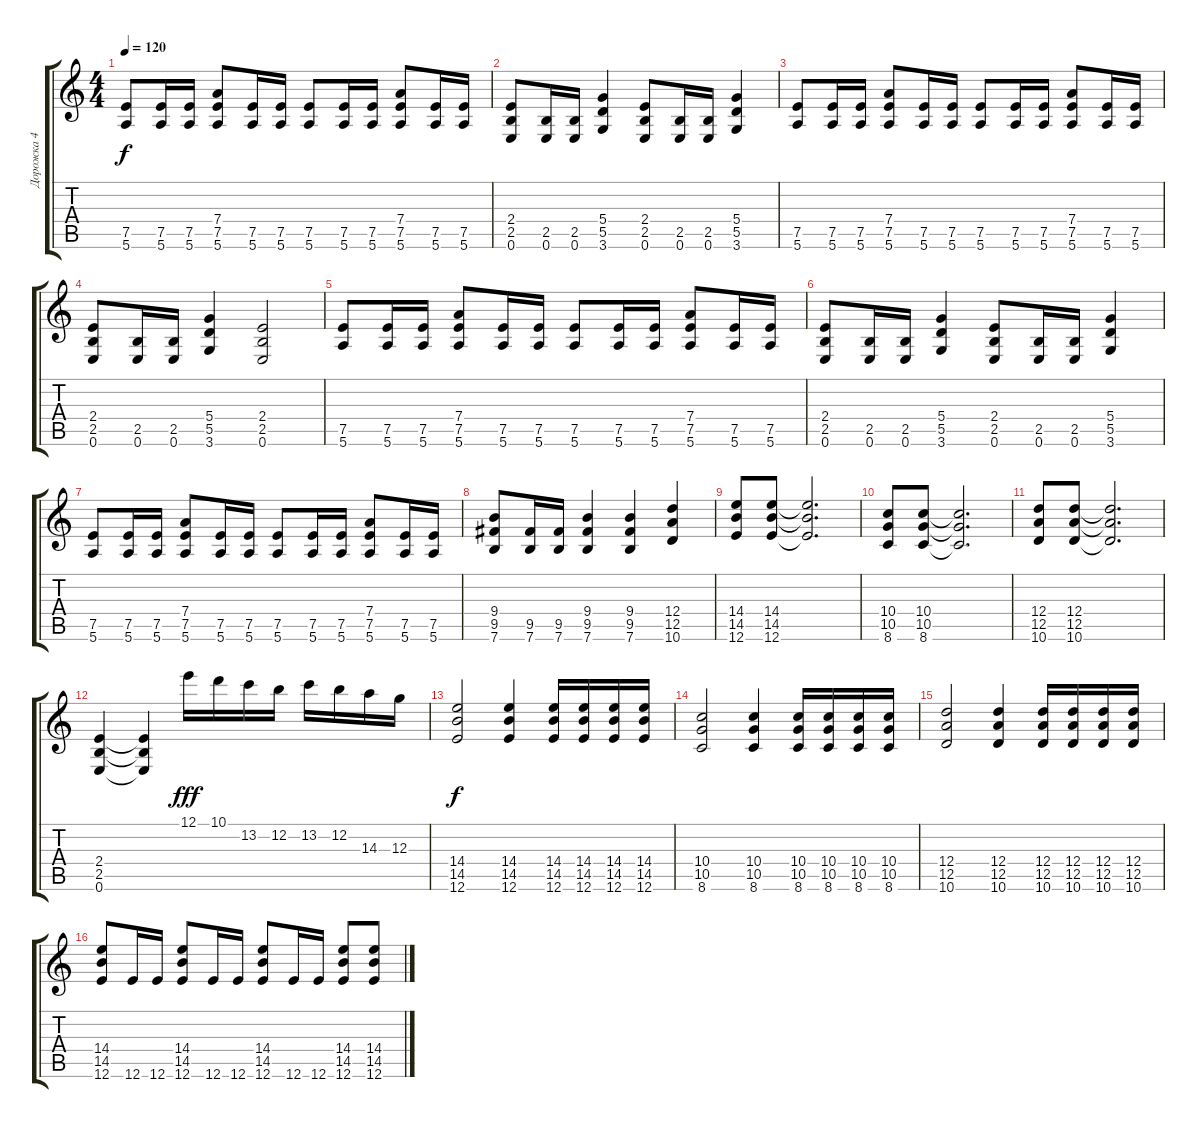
\track ("Дорожка 4" "Дорожка 4") {instrument distortionguitar}
\staff {score tabs}
\tuning (E4 B3 G3 D3 A2 E2) {hide}
\ts (4 4)
\tempo 120
\clef g2
\ks c
(7.5 5.6).8{dy f} (7.5 5.6).16 (7.5 5.6).16 (7.4 7.5 5.6).8 (7.5 5.6).16 (7.5 5.6).16 (7.5 5.6).8 (7.5 5.6).16 (7.5 5.6).16 (7.4 7.5 5.6).8 (7.5 5.6).16 (7.5 5.6).16 |
(2.4 2.5 0.6).8 (2.5 0.6).16 (2.5 0.6).16 (5.4 5.5 3.6).4 (2.4 2.5 0.6).8 (2.5 0.6).16 (2.5 0.6).16 (5.4 5.5 3.6).4 |
(7.5 5.6).8 (7.5 5.6).16 (7.5 5.6).16 (7.4 7.5 5.6).8 (7.5 5.6).16 (7.5 5.6).16 (7.5 5.6).8 (7.5 5.6).16 (7.5 5.6).16 (7.4 7.5 5.6).8 (7.5 5.6).16 (7.5 5.6).16 |
(2.4 2.5 0.6).8 (2.5 0.6).16 (2.5 0.6).16 (5.4 5.5 3.6).4 (2.4 2.5 0.6).2 |
(7.5 5.6).8 (7.5 5.6).16 (7.5 5.6).16 (7.4 7.5 5.6).8 (7.5 5.6).16 (7.5 5.6).16 (7.5 5.6).8 (7.5 5.6).16 (7.5 5.6).16 (7.4 7.5 5.6).8 (7.5 5.6).16 (7.5 5.6).16 |
(2.4 2.5 0.6).8 (2.5 0.6).16 (2.5 0.6).16 (5.4 5.5 3.6).4 (2.4 2.5 0.6).8 (2.5 0.6).16 (2.5 0.6).16 (5.4 5.5 3.6).4 |
(7.5 5.6).8 (7.5 5.6).16 (7.5 5.6).16 (7.4 7.5 5.6).8 (7.5 5.6).16 (7.5 5.6).16 (7.5 5.6).8 (7.5 5.6).16 (7.5 5.6).16 (7.4 7.5 5.6).8 (7.5 5.6).16 (7.5 5.6).16 |
(9.4 9.5 7.6).8 (9.5 7.6).16 (9.5 7.6).16 (9.4 9.5 7.6).4 (9.4 9.5 7.6).4 (12.4 12.5 10.6).4 |
(14.4 14.5 12.6).8 (14.4 14.5 12.6).8 (14.4{t} 14.5{t} 12.6{t}).2{d} |
(10.4 10.5 8.6).8 (10.4 10.5 8.6).8 (10.4{t} 10.5{t} 8.6{t}).2{d} |
(12.4 12.5 10.6).8 (12.4 12.5 10.6).8 (12.4{t} 12.5{t} 10.6{t}).2{d} |
(2.4 2.5 0.6).4 (2.4{t} 2.5{t} 0.6{t}).4 12.1.16{dy fff} 10.1.16 13.2.16 12.2.16 13.2.16 12.2.16 14.3.16 12.3.16 |
(14.4 14.5 12.6).2{dy f} (14.4 14.5 12.6).4 (14.4 14.5 12.6).16 (14.4 14.5 12.6).16 (14.4 14.5 12.6).16 (14.4 14.5 12.6).16 |
(10.4 10.5 8.6).2 (10.4 10.5 8.6).4 (10.4 10.5 8.6).16 (10.4 10.5 8.6).16 (10.4 10.5 8.6).16 (10.4 10.5 8.6).16 |
(12.4 12.5 10.6).2 (12.4 12.5 10.6).4 (12.4 12.5 10.6).16 (12.4 12.5 10.6).16 (12.4 12.5 10.6).16 (12.4 12.5 10.6).16 |
(14.4 14.5 12.6).8 12.6.16 12.6.16 (14.4 14.5 12.6).8 12.6.16 12.6.16 (14.4 14.5 12.6).8 12.6.16 12.6.16 (14.4 14.5 12.6).8 (14.4 14.5 12.6).8
